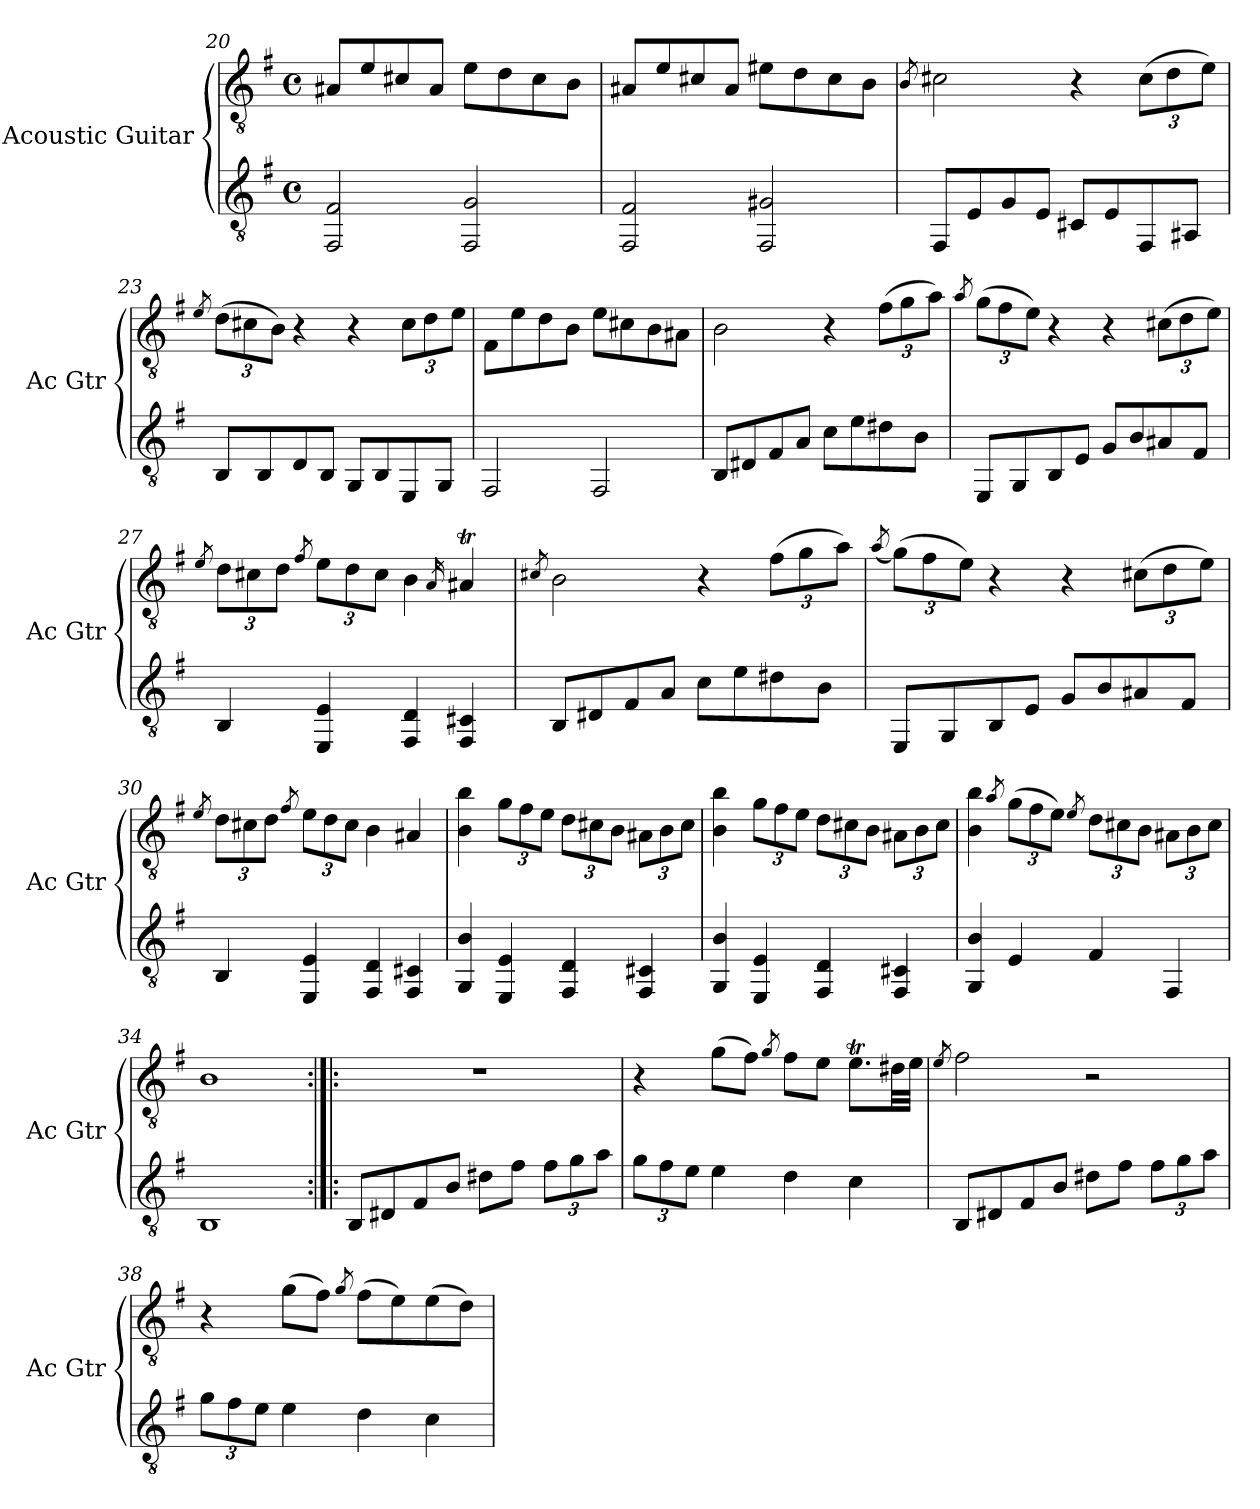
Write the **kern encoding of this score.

**kern	**kern
*part2	*part1
*staff2	*staff1
*I"Acoustic Guitar	*I"Acoustic Guitar
*I'Ac Gtr	*I'Ac Gtr
*clefGv2	*clefGv2
*k[f#]	*k[f#]
*G:	*G:
*M4/4	*M4/4
*met(c)	*met(c)
=20	=20
2FF#/ 2F#/	8A#X/L
.	8e/
.	8c#X/
.	8A#/J
2FF#/ 2G/	8e\L
.	8d\
.	8c#\
.	8B\J
!!LO:LB:g=z
=21	=21
2FF#/ 2F#/	8A#X/L
.	8e/
.	8c#X/
.	8A#/J
2FF#/ 2G#X/	8e#X\L
.	8d\
.	8c#\
.	8B\J
=22	=22
.	8qB/
8FF#/L	2c#X\
8E/	.
8G/	.
8E/J	.
8C#X/L	4r
8E/	.
*	*Xbrackettup
8FF#/	(12c#\L
.	12d\
8AA#X/J	.
.	12e\J)
=23	=23
.	8qe/
8BB/L	(12d\L
.	12c#X\
8BB/	.
.	12B\J)
8D/	4r
8BB/J	.
8GG/L	4r
8BB/	.
8EE/	12c#\L
.	12d\
8GG/J	.
.	12e\J
=24	=24
2FF#/	8F#\L
.	8e\
.	8d\
.	8B\J
2FF#/	8e\L
.	8c#X\
.	8B\
.	8A#X\J
!!LO:LB:g=z
=25	=25
8BB/L	2B\
8D#X/	.
8F#/	.
8A/J	.
8c\L	4r
8e\	.
8d#X\	(12f#\L
.	12g\
8B\J	.
.	12a\J)
=26	=26
.	8qa/
8EE/L	(12g\L
.	12f#\
8GG/	.
.	12e\J)
8BB/	4r
8E/J	.
8G/L	4r
8B/	.
8A#X/	(12c#X\L
.	12d\
8F#/J	.
.	12e\J)
=27	=27
.	8qe/
4BB/	12d\L
.	12c#X\
.	12d\J
.	8qf#/
4EE/ 4E/	12e\L
.	12d\
.	12c#\J
4FF#/ 4D/	4B\
.	16qA/
4FF#/ 4C#X/	4A#Xt/
=28	=28
.	8qc#X/
8BB/L	2B\
8D#X/	.
8F#/	.
8A/J	.
8c\L	4r
8e\	.
8d#X\	(12f#\L
.	12g\
8B\J	.
.	12a\J)
!!LO:LB:g=z
=29	=29
.	(8qa/
8EE/L	(12g\L)
.	12f#\
8GG/	.
.	12e\J)
8BB/	4r
8E/J	.
8G/L	4r
8B/	.
8A#X/	(12c#X\L
.	12d\
8F#/J	.
.	12e\J)
=30	=30
.	8qe/
4BB/	12d\L
.	12c#X\
.	12d\J
.	8qf#/
4EE/ 4E/	12e\L
.	12d\
.	12c#\J
4FF#/ 4D/	4B\
4FF#/ 4C#X/	4A#X/
=31	=31
4GG/ 4B/	4B\ 4b\
4EE/ 4E/	12g\L
.	12f#\
.	12e\J
4FF#/ 4D/	12d\L
.	12c#X\
.	12B\J
4FF#/ 4C#X/	12A#X\L
.	12B\
.	12c#\J
=32	=32
4GG/ 4B/	4B\ 4b\
4EE/ 4E/	12g\L
.	12f#\
.	12e\J
4FF#/ 4D/	12d\L
.	12c#X\
.	12B\J
4FF#/ 4C#X/	12A#X\L
.	12B\
.	12c#\J
!!LO:LB:g=z
=33	=33
4GG/ 4B/	4B\ 4b\
.	8qa/
4E/	(12g\L
.	12f#\
.	12e\J)
.	8qe/
4F#/	12d\L
.	12c#X\
.	12B\J
4FF#/	12A#X\L
.	12B\
.	12c#\J
=34	=34
1BB	1B
=35:|!|:	=35:|!|:
8BB/L	1r
8D#X/	.
8F#/	.
8B/J	.
8d#X\L	.
8f#\J	.
*Xbrackettup	*
12f#\L	.
12g\	.
12a\J	.
=36	=36
12g\L	4r
12f#\	.
12e\J	.
4e\	(8g\L
.	8f#\J)
.	8qg/
4d\	8f#\L
.	8e\J
4c\	8.eT\L
.	32d#X\LL
.	32e\JJJ
!!LO:PB:g=z
=37	=37
.	8qe/
8BB/L	2f#\
8D#X/	.
8F#/	.
8B/J	.
8d#X\L	2r
8f#\J	.
12f#\L	.
12g\	.
12a\J	.
=38	=38
12g\L	4r
12f#\	.
12e\J	.
4e\	(8g\L
.	8f#\J)
.	8qg/
4d\	(8f#\L
.	8e\)
4c\	(8e\
.	8d\J)
=	=
*-	*-
